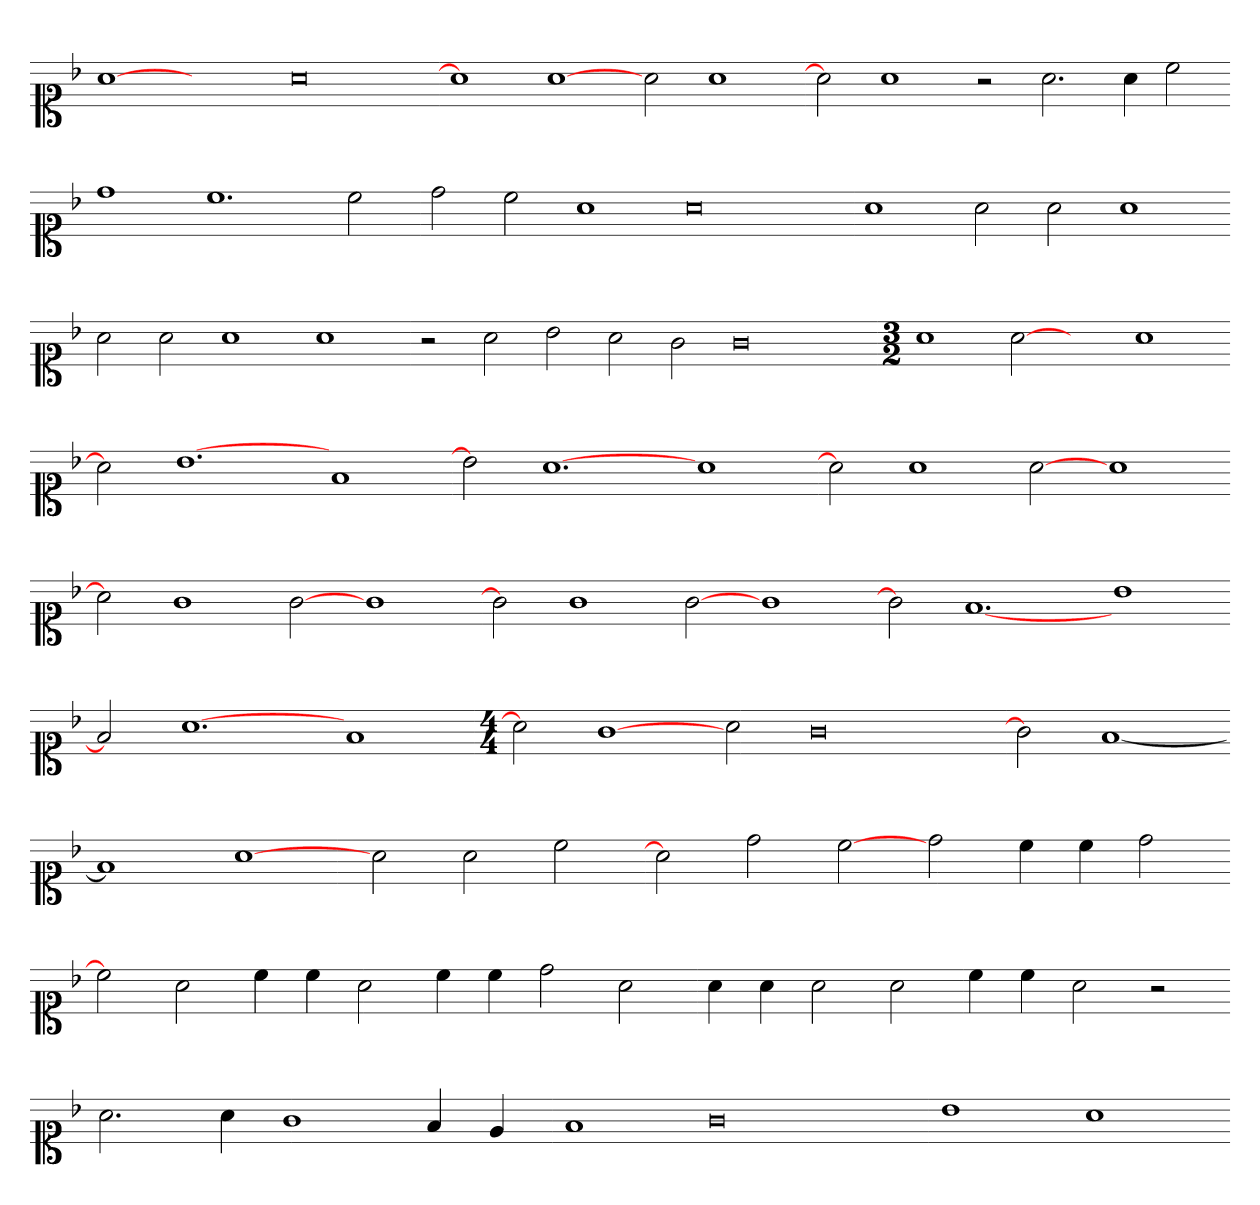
**kern
*part1
*staff1
*clefC1
*k[b-]
=
[1a
1ryy
0a
=-
1a]
[1a
2a
1a
=-
2a]
1a
2r
2.a
4a
2cc
=-
1dd
1.cc
2cc
=-
2dd
2cc
1a
0a
=-
1a
2a
2a
1a
=-
2a
2a
1a
1a
=-
2r
2a
2b-
2a
2g
0g
=-
*M3/2
1a
[2a
2ryy
1a
=-
2a]
[1.b-
1f
=-
2b-]
[1.a
1a
=-
2a]
1a
[2a
1a
=-
2a]
1g
[2g
1g
=-
2g]
1g
[2g
1g
=-
2g]
[1.f
1b-
=-
2f]
[1.a
1f
=-
*M4/4
2a]
[1g
2a
0g
=-
2g]
[1f
=-
1f]
[1a
2a
2a
2cc
=-
2a]
2dd
[2cc
2dd
4cc
4cc
2dd
=-
2cc]
2a
4cc
4cc
2a
4cc
4cc
2dd
2a
=-
4a
4a
2a
2a
4cc
4cc
2a
2r
=-
2.a
4a
1g
4f
4e
=-
1f
0g
=-
1b-
1a
=-
*-
